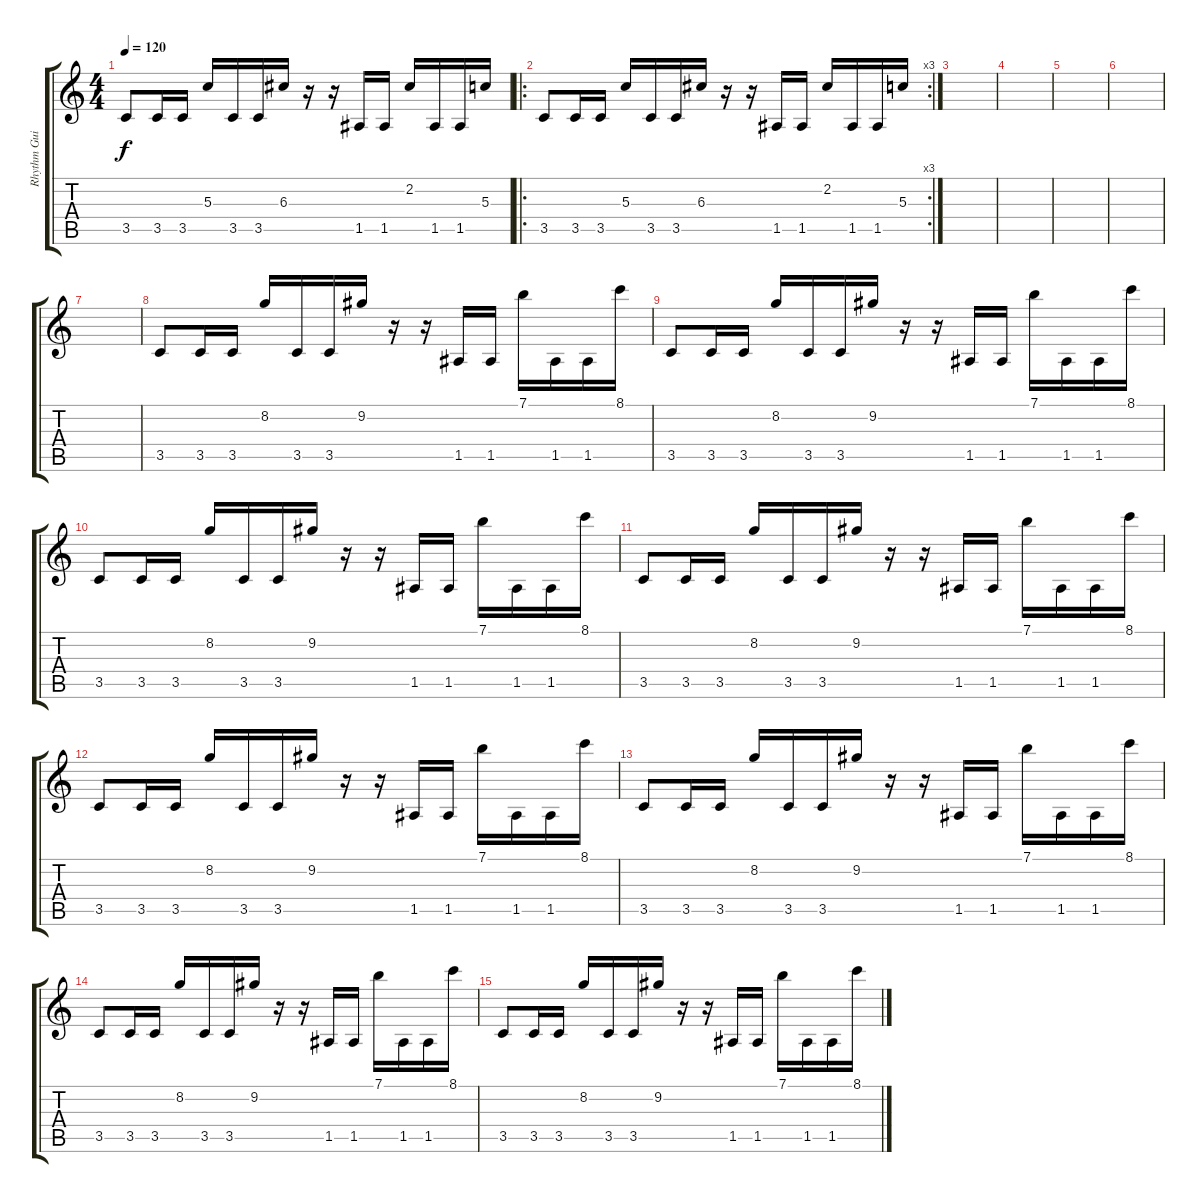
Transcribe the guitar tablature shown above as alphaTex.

\track ("Rhythm Guitar" "Rhythm Gui") {instrument distortionguitar}
\staff {score tabs}
\tuning (E4 B3 G3 D3 A2 E2) {hide}
\ts (4 4)
\tempo 120
\clef g2
\ks c
3.5.8{dy f} 3.5.16 3.5.16 5.3.16 3.5.16 3.5.16 6.3.16 r.16 r.16 1.5.16 1.5.16 2.2.16 1.5.16 1.5.16 5.3.16 |
\ro
\rc 3
3.5.8 3.5.16 3.5.16 5.3.16 3.5.16 3.5.16 6.3.16 r.16 r.16 1.5.16 1.5.16 2.2.16 1.5.16 1.5.16 5.3.16 |
|
|
|
|
|
3.5.8 3.5.16 3.5.16 8.2.16 3.5.16 3.5.16 9.2.16 r.16 r.16 1.5.16 1.5.16 7.1.16 1.5.16 1.5.16 8.1.16 |
3.5.8 3.5.16 3.5.16 8.2.16 3.5.16 3.5.16 9.2.16 r.16 r.16 1.5.16 1.5.16 7.1.16 1.5.16 1.5.16 8.1.16 |
3.5.8 3.5.16 3.5.16 8.2.16 3.5.16 3.5.16 9.2.16 r.16 r.16 1.5.16 1.5.16 7.1.16 1.5.16 1.5.16 8.1.16 |
3.5.8 3.5.16 3.5.16 8.2.16 3.5.16 3.5.16 9.2.16 r.16 r.16 1.5.16 1.5.16 7.1.16 1.5.16 1.5.16 8.1.16 |
3.5.8 3.5.16 3.5.16 8.2.16 3.5.16 3.5.16 9.2.16 r.16 r.16 1.5.16 1.5.16 7.1.16 1.5.16 1.5.16 8.1.16 |
3.5.8 3.5.16 3.5.16 8.2.16 3.5.16 3.5.16 9.2.16 r.16 r.16 1.5.16 1.5.16 7.1.16 1.5.16 1.5.16 8.1.16 |
3.5.8 3.5.16 3.5.16 8.2.16 3.5.16 3.5.16 9.2.16 r.16 r.16 1.5.16 1.5.16 7.1.16 1.5.16 1.5.16 8.1.16 |
3.5.8 3.5.16 3.5.16 8.2.16 3.5.16 3.5.16 9.2.16 r.16 r.16 1.5.16 1.5.16 7.1.16 1.5.16 1.5.16 8.1.16
